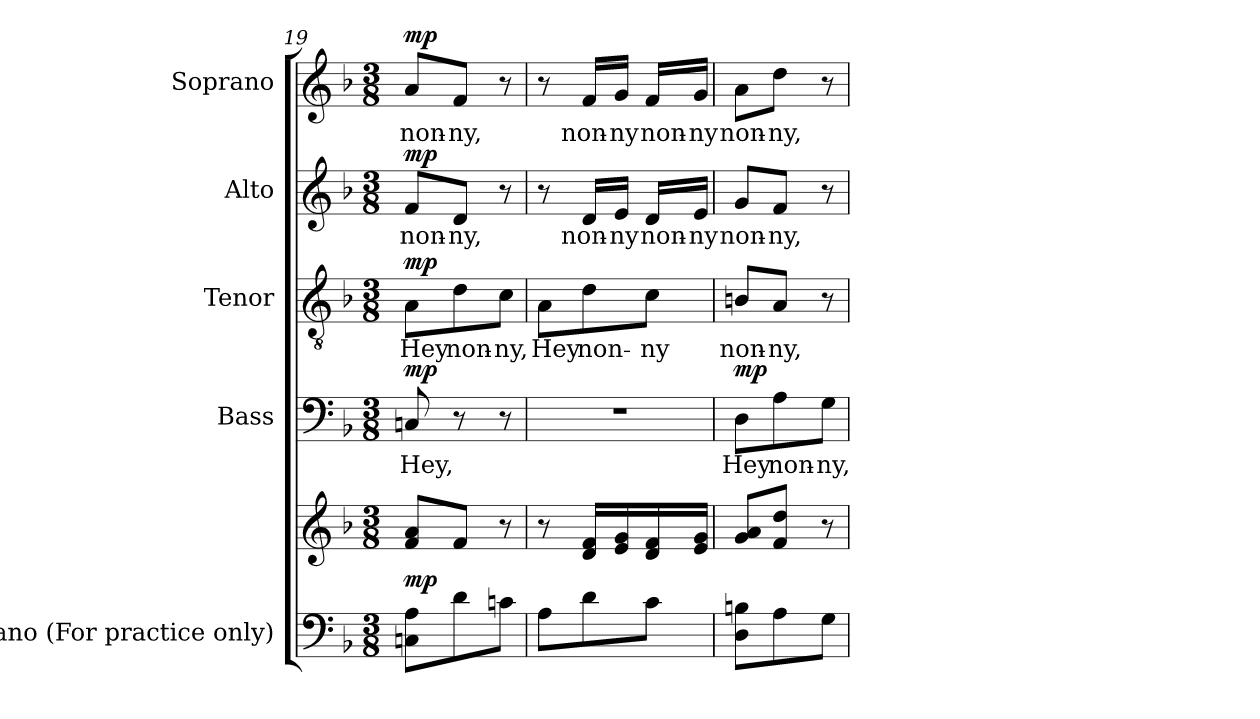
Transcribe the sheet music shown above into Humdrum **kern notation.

**kern	**kern	**dynam	**kern	**text	**dynam	**kern	**text	**dynam	**kern	**text	**dynam	**kern	**text	**dynam
*part5	*part5	*part5	*part4	*part4	*part4	*part3	*part3	*part3	*part2	*part2	*part2	*part1	*part1	*part1
*staff6	*staff5	*staff5/6	*staff4	*staff4	*staff4	*staff3	*staff3	*staff3	*staff2	*staff2	*staff2	*staff1	*staff1	*staff1
*I"Piano (For practice only)	*	*	*I"Bass	*	*	*I"Tenor	*	*	*I"Alto	*	*	*I"Soprano	*	*
*I'Pno.	*	*	*I'B.	*	*	*I'T.	*	*	*I'A.	*	*	*I'S.	*	*
!!LO:PB:g=z
*clefF4	*clefG2	*	*clefF4	*	*	*clefGv2	*	*	*clefG2	*	*	*clefG2	*	*
*	*	*	*	*	*	*ITrd7c12	*	*	*	*	*	*	*	*
*k[b-]	*k[b-]	*	*k[b-]	*	*	*k[b-]	*	*	*k[b-]	*	*	*k[b-]	*	*
*F:	*F:	*	*F:	*	*	*F:	*	*	*F:	*	*	*F:	*	*
*M3/8	*M3/8	*	*M3/8	*	*	*M3/8	*	*	*M3/8	*	*	*M3/8	*	*
=19	=19	=19	=19	=19	=19	=19	=19	=19	=19	=19	=19	=19	=19	=19
!	!	!	!	!LO:LY:b:color=#000000	!	!	!	!	!	!	!	!	!	!
!	!	!	!	!	!	!	!LO:LY:b:color=#000000	!	!	!	!	!	!	!
!	!	!	!	!	!	!	!	!	!	!LO:LY:b:color=#000000	!	!	!	!
!	!	!	!	!	!	!	!	!	!	!	!	!	!LO:LY:b:color=#000000	!
8Cni\ 8AiL	8fi/ 8aiL	mp	8Cni/	Hey,	mp	8AAi\L	Hey	mp	8fi/L	non-	mp	8ai/L	non-	mp
!	!	!	!	!	!	!	!LO:LY:b:color=#000000	!	!	!	!	!	!	!
!	!	!	!	!	!	!	!	!	!	!LO:LY:b:color=#000000	!	!	!	!
!	!	!	!	!	!	!	!	!	!	!	!	!	!LO:LY:b:color=#000000	!
8di\	8fi/J	.	8r	.	.	8Di\	non-	.	8di/J	-ny,	.	8fi/J	-ny,	.
!	!	!	!	!	!	!	!LO:LY:b:color=#000000	!	!	!	!	!	!	!
8cni\J	8r	.	8r	.	.	8Ci\J	-ny,	.	8r	.	.	8r	.	.
=20	=20	=20	=20	=20	=20	=20	=20	=20	=20	=20	=20	=20	=20	=20
!	!	!	!LO:N:vis=1	!	!	!	!	!	!	!	!	!	!	!
!	!	!	!	!	!	!	!LO:LY:b:color=#000000	!	!	!	!	!	!	!
8Ai\L	8r	.	4.r	.	.	8AAi\L	Hey	.	8r	.	.	8r	.	.
!	!	!	!	!	!	!	!LO:LY:b:color=#000000	!	!	!	!	!	!	!
!	!	!	!	!	!	!	!	!	!	!LO:LY:b:color=#000000	!	!	!	!
!	!	!	!	!	!	!	!	!	!	!	!	!	!LO:LY:b:color=#000000	!
8di\	16di/ 16fiLL	.	.	.	.	8Di\	non-	.	16di/LL	non-	.	16fi/LL	non-	.
!	!	!	!	!	!	!	!	!	!	!LO:LY:b:color=#000000	!	!	!	!
!	!	!	!	!	!	!	!	!	!	!	!	!	!LO:LY:b:color=#000000	!
.	16ei/ 16gi	.	.	.	.	.	.	.	16ei/JJ	-ny	.	16gi/JJ	-ny	.
!	!	!	!	!	!	!	!LO:LY:b:color=#000000	!	!	!	!	!	!	!
!	!	!	!	!	!	!	!	!	!	!LO:LY:b:color=#000000	!	!	!	!
!	!	!	!	!	!	!	!	!	!	!	!	!	!LO:LY:b:color=#000000	!
8ci\J	16di/ 16fi	.	.	.	.	8Ci\J	-ny	.	16di/LL	non-	.	16fi/LL	non-	.
!	!	!	!	!	!	!	!	!	!	!LO:LY:b:color=#000000	!	!	!	!
!	!	!	!	!	!	!	!	!	!	!	!	!	!LO:LY:b:color=#000000	!
.	16ei/ 16giJJ	.	.	.	.	.	.	.	16ei/JJ	-ny	.	16gi/JJ	-ny	.
=21	=21	=21	=21	=21	=21	=21	=21	=21	=21	=21	=21	=21	=21	=21
!	!	!	!	!LO:LY:b:color=#000000	!	!	!	!	!	!	!	!	!	!
!	!	!	!	!	!	!	!LO:LY:b:color=#000000	!	!	!	!	!	!	!
!	!	!	!	!	!	!	!	!	!	!LO:LY:b:color=#000000	!	!	!	!
!	!	!	!	!	!	!	!	!	!	!	!	!	!LO:LY:b:color=#000000	!
8Di\ 8BniL	8gi/ 8aiL	.	8Di\L	Hey	mp	8BBni/L	non-	.	8gi/L	non-	.	8ai\L	non-	.
!	!	!	!	!LO:LY:b:color=#000000	!	!	!	!	!	!	!	!	!	!
!	!	!	!	!	!	!	!LO:LY:b:color=#000000	!	!	!	!	!	!	!
!	!	!	!	!	!	!	!	!	!	!LO:LY:b:color=#000000	!	!	!	!
!	!	!	!	!	!	!	!	!	!	!	!	!	!LO:LY:b:color=#000000	!
8Ai\	8fi/ 8ddiJ	.	8Ai\	non-	.	8AAi/J	-ny,	.	8fi/J	-ny,	.	8ddi\J	-ny,	.
!	!	!	!	!LO:LY:b:color=#000000	!	!	!	!	!	!	!	!	!	!
8Gi\J	8r	.	8Gi\J	-ny,	.	8r	.	.	8r	.	.	8r	.	.
=	=	=	=	=	=	=	=	=	=	=	=	=	=	=
*-	*-	*-	*-	*-	*-	*-	*-	*-	*-	*-	*-	*-	*-	*-
